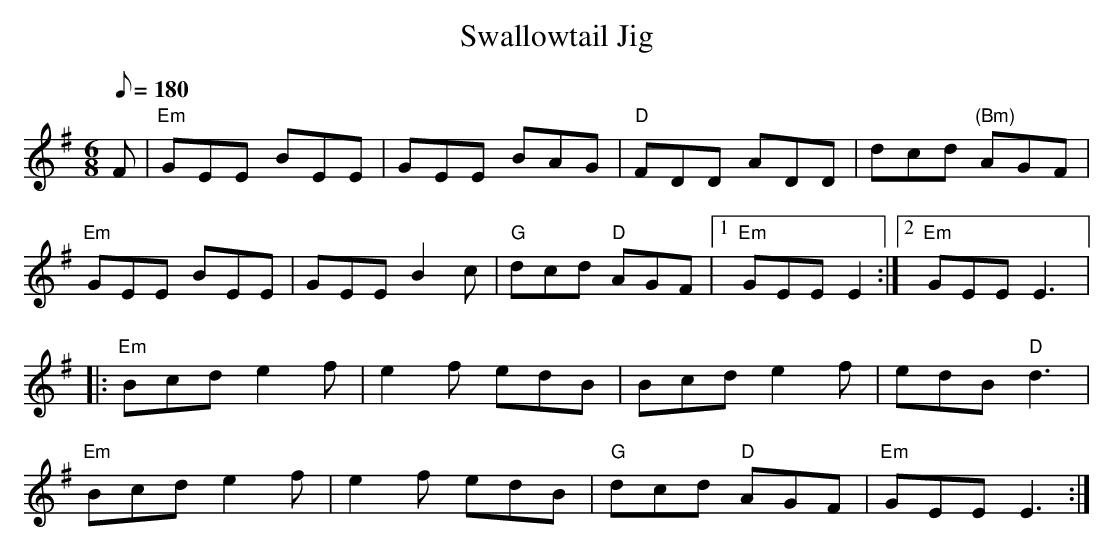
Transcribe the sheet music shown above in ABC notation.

X:1
T:Swallowtail Jig
M:6/8
L:1/8
Q:180
K:Em
F|"Em"GEE BEE|GEE BAG|"D"FDD ADD|dcd "(Bm)"AGF|
"Em"GEE BEE|GEE B2c|"G"dcd "D"AGF|1 "Em"GEE E2:|2 "Em"GEE E3|:
"Em"Bcd e2f|e2f edB|Bcd e2f|edB "D"d3|
"Em"Bcd e2f|e2f edB|"G"dcd "D"AGF|"Em"GEE E3:|
